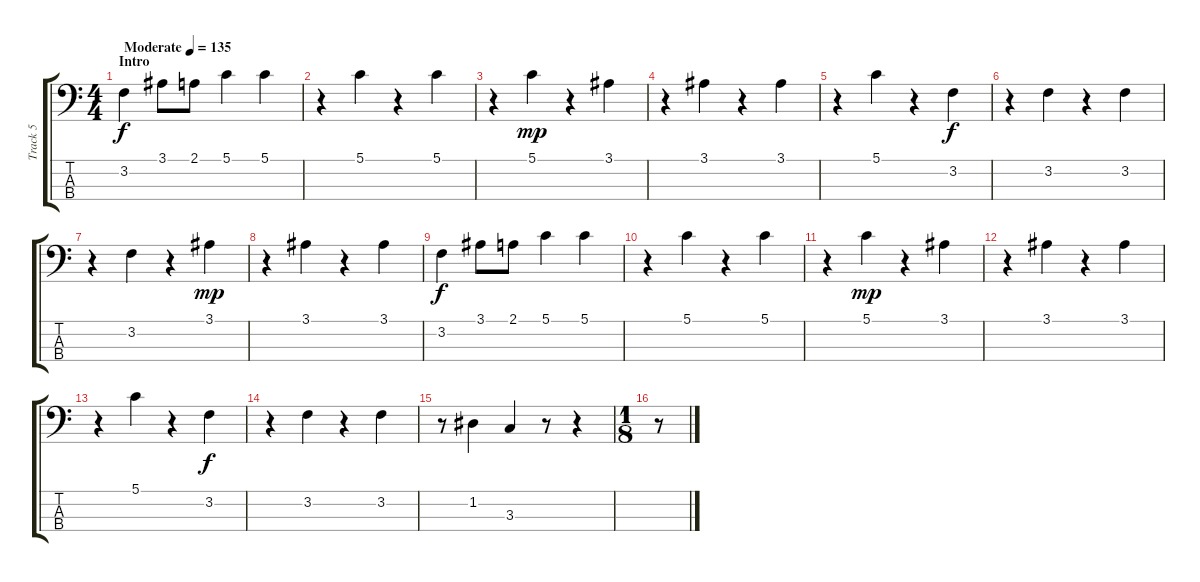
\track ("Track 5" "Track 5") {instrument electricbassfinger}
\staff {score tabs}
\tuning (G2 D2 A1 E1) {hide}
\ts (4 4)
\section ("" "Intro")
\tempo (135 "Moderate")
\clef f4
\ks c
3.2.4{dy f instrument electricbassfinger} 3.1.8 2.1.8 5.1.4 5.1.4 |
r.4 5.1.4 r.4 5.1.4 |
r.4 5.1.4{dy mp} r.4 3.1.4 |
r.4 3.1.4 r.4 3.1.4 |
r.4 5.1.4 r.4 3.2.4{dy f} |
r.4 3.2.4 r.4 3.2.4 |
r.4 3.2.4 r.4 3.1.4{dy mp} |
r.4 3.1.4 r.4 3.1.4 |
3.2.4{dy f} 3.1.8 2.1.8 5.1.4 5.1.4 |
r.4 5.1.4 r.4 5.1.4 |
r.4 5.1.4{dy mp} r.4 3.1.4 |
r.4 3.1.4 r.4 3.1.4 |
r.4 5.1.4 r.4 3.2.4{dy f} |
r.4 3.2.4 r.4 3.2.4 |
r.8 1.2.4 3.3.4 r.8 r.4 |
\ts (1 8)
r.8
